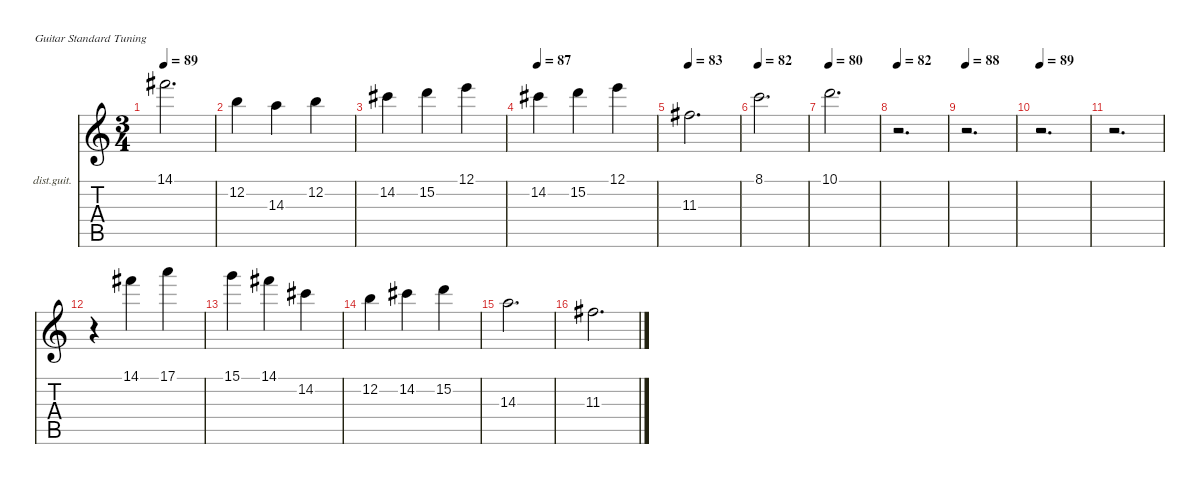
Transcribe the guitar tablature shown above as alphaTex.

\defaultSystemsLayout 4
\hideDynamics
\bracketExtendMode nobrackets
\firstSystemTrackNameOrientation horizontal
\otherSystemsTrackNameOrientation horizontal
\track ("Melody" "dist.guit.") {instrument distortionguitar}
\staff {score tabs}
\tuning (E4 B3 G3 D3 A2 E2)
\ts (3 4)
\tempo 89
\clef g2
\ks c
14.1{acc #}.2{d dy mf beam Down} |
12.2.4{beam Down} 14.3.4{beam Down} 12.2.4{beam Down} |
14.2{acc #}.4{beam Down} 15.2.4{beam Down} 12.1.4{beam Down} |
\tempo 87
14.2{acc #}.4{beam Down} 15.2.4{beam Down} 12.1.4{beam Down} |
\tempo 83
11.3{acc #}.2{d beam Down} |
\tempo 82
8.1.2{d dy mp beam Down} |
\tempo 80
10.1.2{d beam Down} |
\tempo 82
r.2{d beam Down} |
\tempo 88
r.2{d beam Down} |
\tempo 89
r.2{d beam Down} |
r.2{d beam Down} |
r.4{beam Down} 14.1{acc #}.4{beam Down} 17.1.4{beam Down} |
15.1.4{beam Down} 14.1{acc #}.4{dy mf beam Down} 14.2{acc #}.4{beam Down} |
12.2.4{beam Down} 14.2{acc #}.4{beam Down} 15.2.4{beam Down} |
14.3.2{d beam Down} |
11.3{acc #}.2{d dy mp beam Down}
